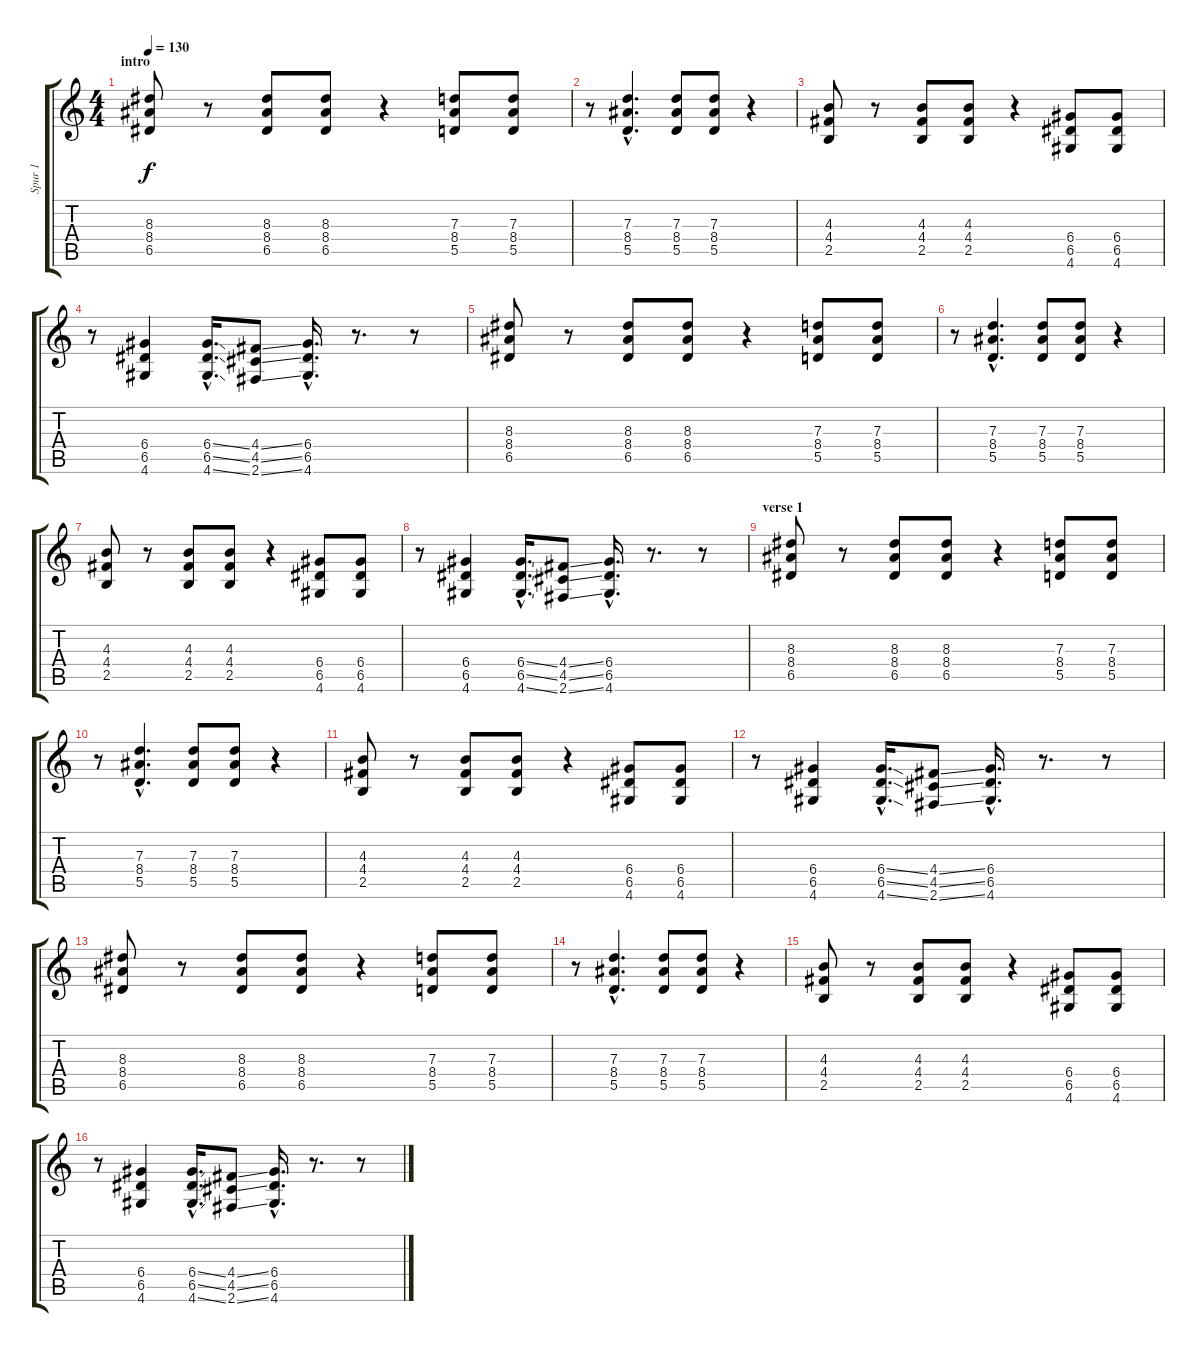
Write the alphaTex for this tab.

\track ("Spur 1" "Spur 1") {instrument distortionguitar}
\staff {score tabs}
\tuning (E4 B3 G3 D3 A2 E2) {hide}
\ts (4 4)
\section ("" "intro")
\tempo 130
\clef g2
\ks c
(8.3 8.4 6.5).8{dy f instrument distortionguitar} r.8 (8.3 8.4 6.5).8 (8.3 8.4 6.5).8 r.4 (7.3 8.4 5.5).8 (7.3 8.4 5.5).8 |
r.8 (7.3{hac} 8.4{hac} 5.5{hac}).4{d} (7.3 8.4 5.5).8 (7.3 8.4 5.5).8 r.4 |
(4.3 4.4 2.5).8 r.8 (4.3 4.4 2.5).8 (4.3 4.4 2.5).8 r.4 (6.4 6.5 4.6).8 (6.4 6.5 4.6).8 |
r.8 (6.4 6.5 4.6).4 (6.4{ss hac} 6.5{ss hac} 4.6{ss hac}).16{d} (4.4{ss} 4.5{ss} 2.6{ss}).8 (6.4{hac} 6.5{hac} 4.6{hac}).16{d} r.8{d} r.8 |
(8.3 8.4 6.5).8 r.8 (8.3 8.4 6.5).8 (8.3 8.4 6.5).8 r.4 (7.3 8.4 5.5).8 (7.3 8.4 5.5).8 |
r.8 (7.3{hac} 8.4{hac} 5.5{hac}).4{d} (7.3 8.4 5.5).8 (7.3 8.4 5.5).8 r.4 |
(4.3 4.4 2.5).8 r.8 (4.3 4.4 2.5).8 (4.3 4.4 2.5).8 r.4 (6.4 6.5 4.6).8 (6.4 6.5 4.6).8 |
r.8 (6.4 6.5 4.6).4 (6.4{ss hac} 6.5{ss hac} 4.6{ss hac}).16{d} (4.4{ss} 4.5{ss} 2.6{ss}).8 (6.4{hac} 6.5{hac} 4.6{hac}).16{d} r.8{d} r.8 |
\section ("" "verse 1")
(8.3 8.4 6.5).8 r.8 (8.3 8.4 6.5).8 (8.3 8.4 6.5).8 r.4 (7.3 8.4 5.5).8 (7.3 8.4 5.5).8 |
r.8 (7.3{hac} 8.4{hac} 5.5{hac}).4{d} (7.3 8.4 5.5).8 (7.3 8.4 5.5).8 r.4 |
(4.3 4.4 2.5).8 r.8 (4.3 4.4 2.5).8 (4.3 4.4 2.5).8 r.4 (6.4 6.5 4.6).8 (6.4 6.5 4.6).8 |
r.8 (6.4 6.5 4.6).4 (6.4{ss hac} 6.5{ss hac} 4.6{ss hac}).16{d} (4.4{ss} 4.5{ss} 2.6{ss}).8 (6.4{hac} 6.5{hac} 4.6{hac}).16{d} r.8{d} r.8 |
(8.3 8.4 6.5).8 r.8 (8.3 8.4 6.5).8 (8.3 8.4 6.5).8 r.4 (7.3 8.4 5.5).8 (7.3 8.4 5.5).8 |
r.8 (7.3{hac} 8.4{hac} 5.5{hac}).4{d} (7.3 8.4 5.5).8 (7.3 8.4 5.5).8 r.4 |
(4.3 4.4 2.5).8 r.8 (4.3 4.4 2.5).8 (4.3 4.4 2.5).8 r.4 (6.4 6.5 4.6).8 (6.4 6.5 4.6).8 |
r.8 (6.4 6.5 4.6).4 (6.4{ss hac} 6.5{ss hac} 4.6{ss hac}).16{d} (4.4{ss} 4.5{ss} 2.6{ss}).8 (6.4{hac} 6.5{hac} 4.6{hac}).16{d} r.8{d} r.8
